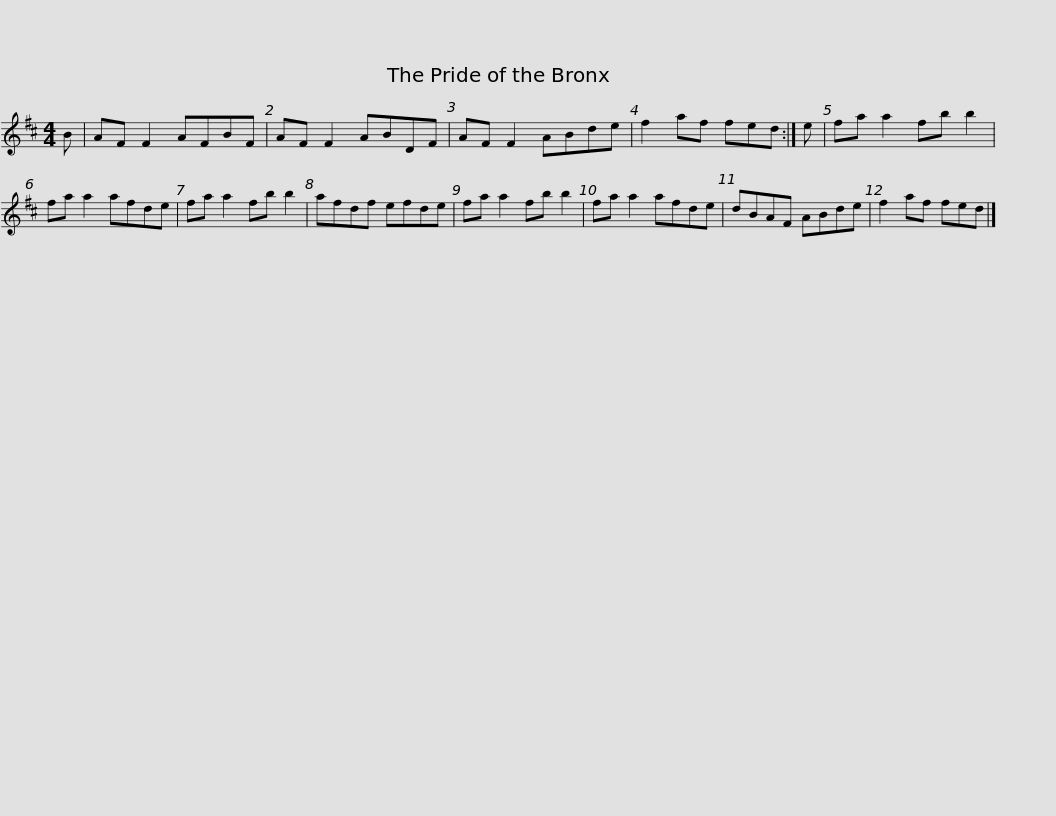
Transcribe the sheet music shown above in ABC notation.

X:1
L:1/8
M:4/4
I:linebreak $
K:D
V:1 treble
V:1
 B | AF F2 AFBF | AF F2 ABDF | AF F2 ABde | f2 af fed :| %5
 e | fa a2 fb b2 |$ fa a2 afde | fa a2 fb b2 | afdf efde | %10
 fa a2 fb b2 | fa a2 afde | dBAF ABde |$ f2 af fed |] %14
